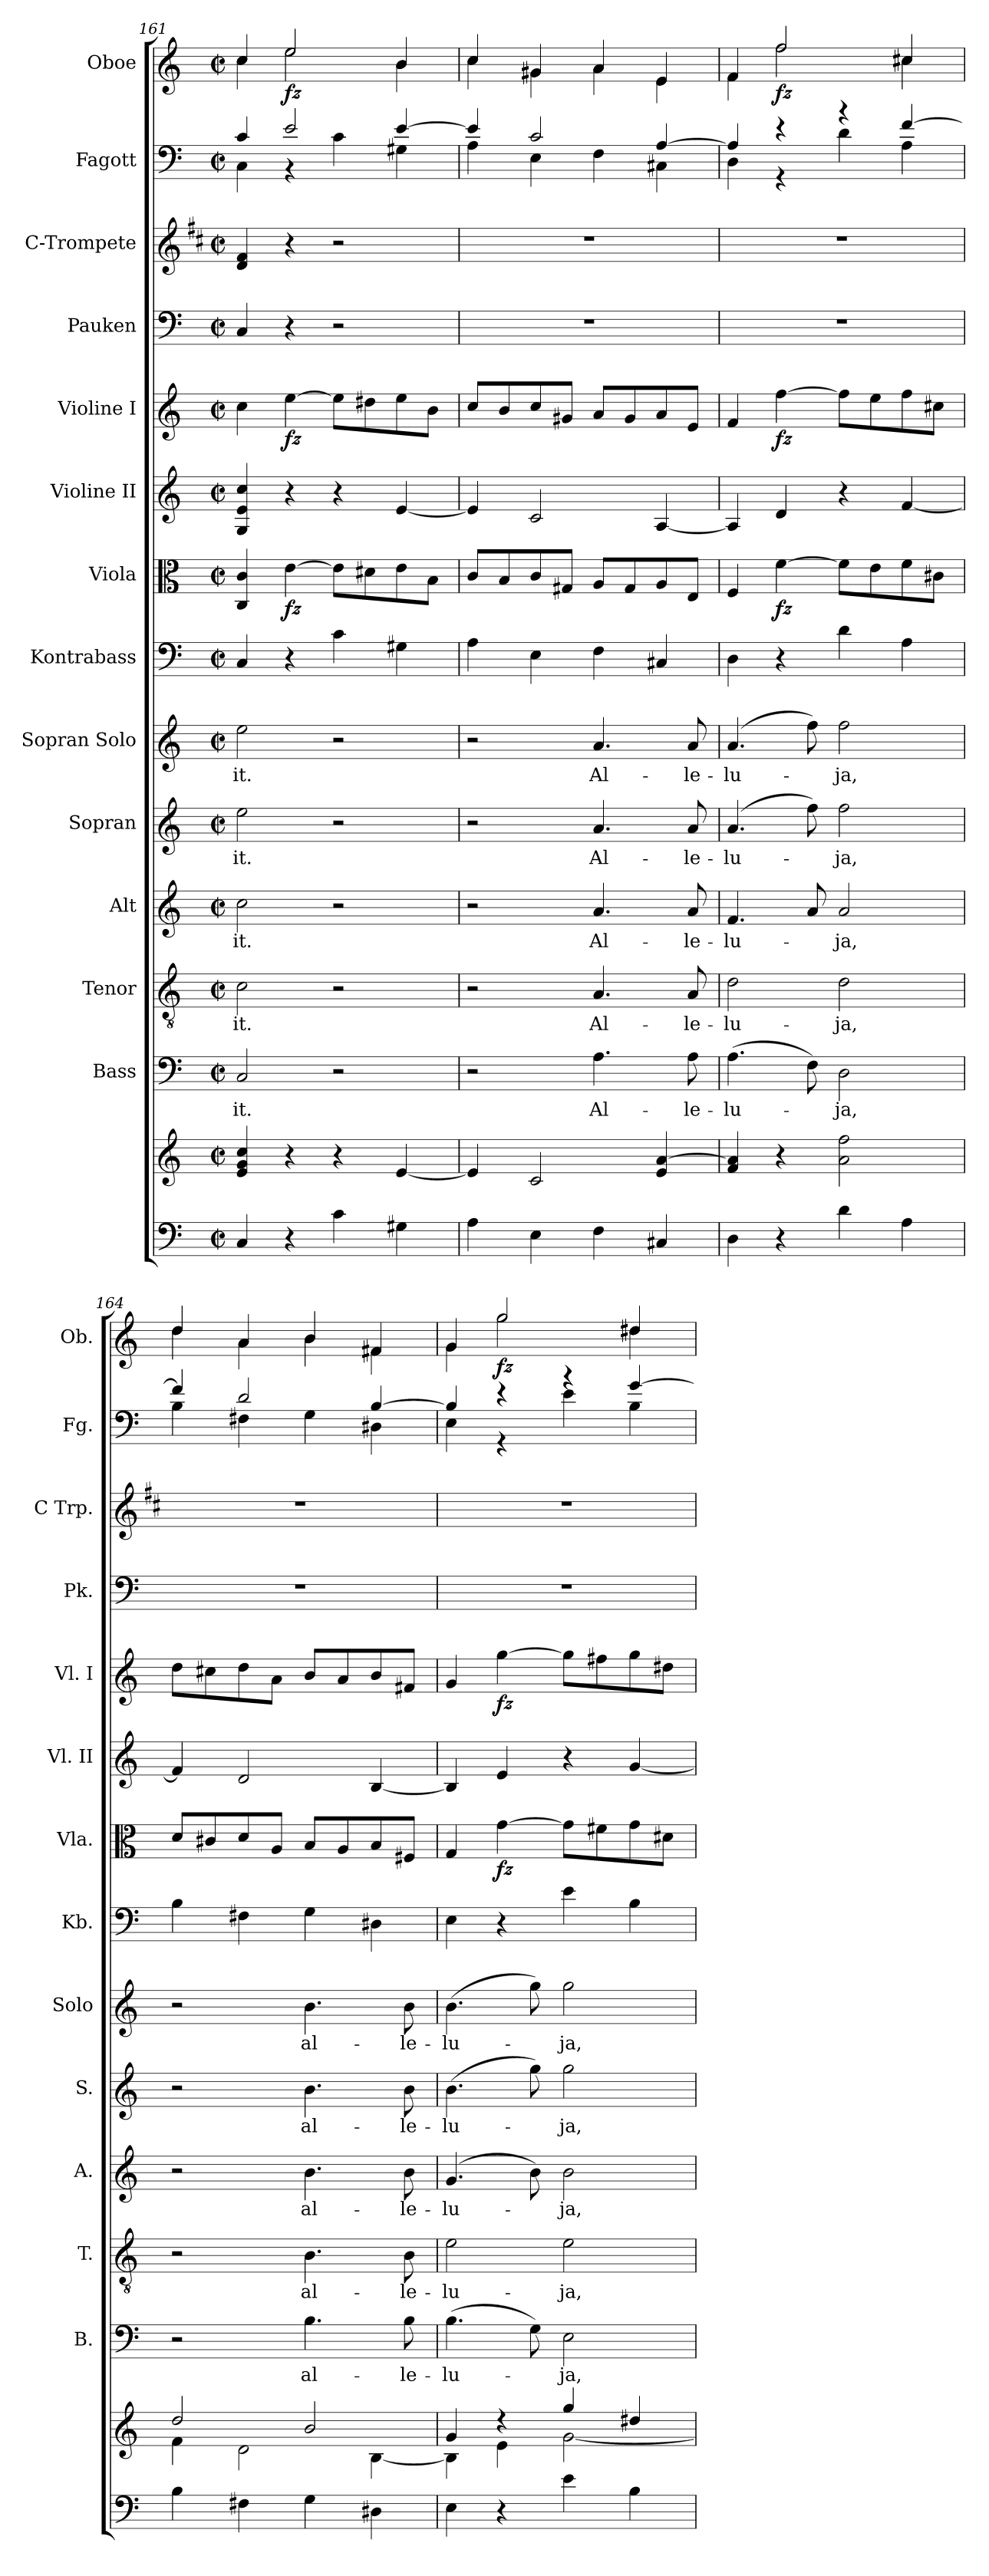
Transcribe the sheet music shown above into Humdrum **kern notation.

**kern	**kern	**kern	**text	**kern	**text	**kern	**text	**kern	**text	**kern	**text	**kern	**kern	**dynam	**kern	**kern	**dynam	**kern	**kern	**kern	**kern	**dynam
*part14	*part14	*part13	*part13	*part12	*part12	*part11	*part11	*part10	*part10	*part9	*part9	*part8	*part7	*part7	*part6	*part5	*part5	*part4	*part3	*part2	*part1	*part1
*staff15	*staff14	*staff13	*staff13	*staff12	*staff12	*staff11	*staff11	*staff10	*staff10	*staff9	*staff9	*staff8	*staff7	*staff7	*staff6	*staff5	*staff5	*staff4	*staff3	*staff2	*staff1	*staff1
*	*	*I"Bass	*	*I"Tenor	*	*I"Alt	*	*I"Sopran	*	*I"Sopran Solo	*	*I"Kontrabass	*I"Viola	*	*I"Violine II	*I"Violine I	*	*I"Pauken	*I"C-Trompete	*I"Fagott	*I"Oboe	*
*	*	*I'B.	*	*I'T.	*	*I'A.	*	*I'S.	*	*I'Solo	*	*I'Kb.	*I'Vla.	*	*I'Vl. II	*I'Vl. I	*	*I'Pk.	*I'C Trp.	*I'Fg.	*I'Ob.	*
*clefF4	*clefG2	*clefF4	*	*clefGv2	*	*clefG2	*	*clefG2	*	*clefG2	*	*clefF4	*clefC3	*	*clefG2	*clefG2	*	*clefF4	*clefG2	*clefF4	*clefG2	*
*	*	*	*	*	*	*	*	*	*	*	*	*ITrd7c12	*	*	*	*	*	*	*ITrd1c2	*	*	*
*k[]	*k[]	*k[]	*	*k[]	*	*k[]	*	*k[]	*	*k[]	*	*k[]	*k[]	*	*k[]	*k[]	*	*k[]	*k[]	*k[]	*k[]	*
*C:	*C:	*C:	*	*C:	*	*C:	*	*C:	*	*C:	*	*C:	*C:	*	*C:	*C:	*	*C:	*C:	*C:	*C:	*
*M2/2	*M2/2	*M2/2	*	*M2/2	*	*M2/2	*	*M2/2	*	*M2/2	*	*M2/2	*M2/2	*	*M2/2	*M2/2	*	*M2/2	*M2/2	*M2/2	*M2/2	*
*met(c|)	*met(c|)	*met(c|)	*	*met(c|)	*	*met(c|)	*	*met(c|)	*	*met(c|)	*	*met(c|)	*met(c|)	*	*met(c|)	*met(c|)	*	*met(c|)	*met(c|)	*met(c|)	*met(c|)	*
=161	=161	=161	=161	=161	=161	=161	=161	=161	=161	=161	=161	=161	=161	=161	=161	=161	=161	=161	=161	=161	=161	=161
!	!	!	!LO:LY:b	!	!LO:LY:b	!	!LO:LY:b	!	!LO:LY:b	!	!LO:LY:b	!	!	!	!	!	!	!	!	!	!	!
*	*	*	*	*	*	*	*	*	*	*	*	*	*	*	*	*	*	*	*	*^	*^	*
4C/	4e/ 4g/ 4cc/	2C/	-it.	2c\	-it.	2cc\	-it.	2ee\	-it.	2ee\	-it.	4CC/	4C/ 4c/	.	4G/ 4e/ 4cc/	4cc\	.	4C/	4c/ 4e/	4c/	4C\	4cc/	4cc\	.
!	!	!	!	!	!	!	!	!	!	!	!	!	!	!LO:DY:b	!	!	!LO:DY:b	!	!	!	!	!	!	!LO:DY:b
4r	4r	.	.	.	.	.	.	.	.	.	.	4r	[4e\	fz	4r	[4ee\	fz	4r	4r	2e/	4r	2ee/	2ee\	fz
4c\	4r	2r	.	2r	.	2r	.	2r	.	2r	.	4C\	8e\L]	.	4r	8ee\L]	.	2r	2r	.	4c\	.	.	.
.	.	.	.	.	.	.	.	.	.	.	.	.	8d#X\	.	.	8dd#X\	.	.	.	.	.	.	.	.
4G#X\	[4e/	.	.	.	.	.	.	.	.	.	.	4GG#X\	8e\	.	[4e/	8ee\	.	.	.	[>4e/	4G#X\	4b/	4b\	.
.	.	.	.	.	.	.	.	.	.	.	.	.	8B\J	.	.	8b\J	.	.	.	.	.	.	.	.
=162	=162	=162	=162	=162	=162	=162	=162	=162	=162	=162	=162	=162	=162	=162	=162	=162	=162	=162	=162	=162	=162	=162	=162	=162
4A\	4e/]	2r	.	2r	.	2r	.	2r	.	2r	.	4AA\	8c/L	.	4e/]	8cc/L	.	1r	1r	4e/]	4A\	4cc/	4cc\	.
.	.	.	.	.	.	.	.	.	.	.	.	.	8B/	.	.	8b/	.	.	.	.	.	.	.	.
4E\	2c/	.	.	.	.	.	.	.	.	.	.	4EE\	8c/	.	2c/	8cc/	.	.	.	2c/	4E\	4g#/	4g#X\	.
.	.	.	.	.	.	.	.	.	.	.	.	.	8G#X/J	.	.	8g#X/J	.	.	.	.	.	.	.	.
!	!	!	!LO:LY:b	!	!LO:LY:b	!	!LO:LY:b	!	!LO:LY:b	!	!LO:LY:b	!	!	!	!	!	!	!	!	!	!	!	!	!
4F\	.	4.A\	Al-	4.A/	Al-	4.a/	Al-	4.a/	Al-	4.a/	Al-	4FF\	8A/L	.	.	8a/L	.	.	.	.	4F\	4a/	4a\	.
.	.	.	.	.	.	.	.	.	.	.	.	.	8G#/	.	.	8g#/	.	.	.	.	.	.	.	.
4C#X/	4e/ [>4a/	.	.	.	.	.	.	.	.	.	.	4CC#X/	8A/	.	[4A/	8a/	.	.	.	[>4A/	4C#X\	4e/	4e\	.
!	!	!	!LO:LY:b	!	!LO:LY:b	!	!LO:LY:b	!	!LO:LY:b	!	!LO:LY:b	!	!	!	!	!	!	!	!	!	!	!	!	!
.	.	8A\	-le-	8A/	-le-	8a/	-le-	8a/	-le-	8a/	-le-	.	8E/J	.	.	8e/J	.	.	.	.	.	.	.	.
=163	=163	=163	=163	=163	=163	=163	=163	=163	=163	=163	=163	=163	=163	=163	=163	=163	=163	=163	=163	=163	=163	=163	=163	=163
!	!	!	!LO:LY:b	!	!LO:LY:b	!	!LO:LY:b	!	!LO:LY:b	!	!LO:LY:b	!	!	!	!	!	!	!	!	!	!	!	!	!
4D\	4f/ 4a/]	(>4.A\	-lu-	2d\	-lu-	4.f/	-lu-	(4.a/	-lu-	(4.a/	-lu-	4DD\	4F/	.	4A/]	4f/	.	1r	1r	4A/]	4D\	4f/	4f\	.
!	!	!	!	!	!	!	!	!	!	!	!	!	!	!LO:DY:b	!	!	!LO:DY:b	!	!	!	!	!	!	!LO:DY:b
4r	4r	.	.	.	.	.	.	.	.	.	.	4r	[4f\	fz	4d/	[4ff\	fz	.	.	4r	4r	2ff/	2ff\	fz
.	.	8F\)	.	.	.	8a/	.	8ff\)	.	8ff\)	.	.	.	.	.	.	.	.	.	.	.	.	.	.
!	!	!	!LO:LY:b	!	!LO:LY:b	!	!LO:LY:b	!	!LO:LY:b	!	!LO:LY:b	!	!	!	!	!	!	!	!	!	!	!	!	!
4d\	2a\ 2ff\	2D\	-ja,	2d\	-ja,	2a/	-ja,	2ff\	-ja,	2ff\	-ja,	4D\	8f\L]	.	4r	8ff\L]	.	.	.	4rb	4d\	.	.	.
.	.	.	.	.	.	.	.	.	.	.	.	.	8e\	.	.	8ee\	.	.	.	.	.	.	.	.
4A\	.	.	.	.	.	.	.	.	.	.	.	4AA\	8f\	.	[4f/	8ff\	.	.	.	[>4f/	4A\	4cc#/	4cc#X\	.
.	.	.	.	.	.	.	.	.	.	.	.	.	8c#X\J	.	.	8cc#X\J	.	.	.	.	.	.	.	.
=164	=164	=164	=164	=164	=164	=164	=164	=164	=164	=164	=164	=164	=164	=164	=164	=164	=164	=164	=164	=164	=164	=164	=164	=164
*	*^	*	*	*	*	*	*	*	*	*	*	*	*	*	*	*	*	*	*	*	*	*	*	*
4B\	2dd/	4f\	2r	.	2r	.	2r	.	2r	.	2r	.	4BB\	8d/L	.	4f/]	8dd\L	.	1r	1r	4f/]	4B\	4dd/	4dd\	.
.	.	.	.	.	.	.	.	.	.	.	.	.	.	8c#X/	.	.	8cc#X\	.	.	.	.	.	.	.	.
4F#X\	.	2d\	.	.	.	.	.	.	.	.	.	.	4FF#X\	8d/	.	2d/	8dd\	.	.	.	2d/	4F#X\	4a/	4a\	.
.	.	.	.	.	.	.	.	.	.	.	.	.	.	8A/J	.	.	8a\J	.	.	.	.	.	.	.	.
!	!	!	!	!LO:LY:b	!	!LO:LY:b	!	!LO:LY:b	!	!LO:LY:b	!	!LO:LY:b	!	!	!	!	!	!	!	!	!	!	!	!	!
4G\	2b/	.	4.B\	al-	4.B\	al-	4.b\	al-	4.b\	al-	4.b\	al-	4GG\	8B/L	.	.	8b/L	.	.	.	.	4G\	4b/	4b\	.
.	.	.	.	.	.	.	.	.	.	.	.	.	.	8A/	.	.	8a/	.	.	.	.	.	.	.	.
4D#X\	.	[<4B\	.	.	.	.	.	.	.	.	.	.	4DD#X\	8B/	.	[4B/	8b/	.	.	.	[>4B/	4D#X\	4f#X/	4f#\	.
!	!	!	!	!LO:LY:b	!	!LO:LY:b	!	!LO:LY:b	!	!LO:LY:b	!	!LO:LY:b	!	!	!	!	!	!	!	!	!	!	!	!	!
.	.	.	8B\	-le-	8B\	-le-	8b\	-le-	8b\	-le-	8b\	-le-	.	8F#X/J	.	.	8f#X/J	.	.	.	.	.	.	.	.
!!LO:PB:g=z	!!
=165	=165	=165	=165	=165	=165	=165	=165	=165	=165	=165	=165	=165	=165	=165	=165	=165	=165	=165	=165	=165	=165	=165	=165	=165	=165
!	!	!	!	!LO:LY:b	!	!LO:LY:b	!	!LO:LY:b	!	!LO:LY:b	!	!LO:LY:b	!	!	!	!	!	!	!	!	!	!	!	!	!
4E\	4g/	4B\]	(>4.B\	-lu-	2e\	-lu-	(4.g/	-lu-	(>4.b\	-lu-	(>4.b\	-lu-	4EE\	4G/	.	4B/]	4g/	.	1r	1r	4B/]	4E\	4g/	4g\	.
!	!	!	!	!	!	!	!	!	!	!	!	!	!	!	!LO:DY:b	!	!	!LO:DY:b	!	!	!	!	!	!	!LO:DY:b
4r	4rdd	4e\	.	.	.	.	.	.	.	.	.	.	4r	[4g\	fz	4e/	[4gg\	fz	.	.	4r	4r	2gg/	2gg\	fz
.	.	.	8G\)	.	.	.	8b\)	.	8gg\)	.	8gg\)	.	.	.	.	.	.	.	.	.	.	.	.	.	.
!	!	!	!	!LO:LY:b	!	!LO:LY:b	!	!LO:LY:b	!	!LO:LY:b	!	!LO:LY:b	!	!	!	!	!	!	!	!	!	!	!	!	!
4e\	4gg/	[<2g\	2E\	-ja,	2e\	-ja,	2b\	-ja,	2gg\	-ja,	2gg\	-ja,	4E\	8g\L]	.	4r	8gg\L]	.	.	.	4rb	4e\	.	.	.
.	.	.	.	.	.	.	.	.	.	.	.	.	.	8f#X\	.	.	8ff#X\	.	.	.	.	.	.	.	.
4B\	4dd#X/	.	.	.	.	.	.	.	.	.	.	.	4BB\	8g\	.	[4g/	8gg\	.	.	.	[>4g/	4B\	4dd#X/	4dd#\	.
.	.	.	.	.	.	.	.	.	.	.	.	.	.	8d#X\J	.	.	8dd#X\J	.	.	.	.	.	.	.	.
*	*	*	*	*	*	*	*	*	*	*	*	*	*	*	*	*	*	*	*	*	*v	*v	*	*	*
*	*v	*v	*	*	*	*	*	*	*	*	*	*	*	*	*	*	*	*	*	*	*	*v	*v	*
=	=	=	=	=	=	=	=	=	=	=	=	=	=	=	=	=	=	=	=	=	=	=
*-	*-	*-	*-	*-	*-	*-	*-	*-	*-	*-	*-	*-	*-	*-	*-	*-	*-	*-	*-	*-	*-	*-
